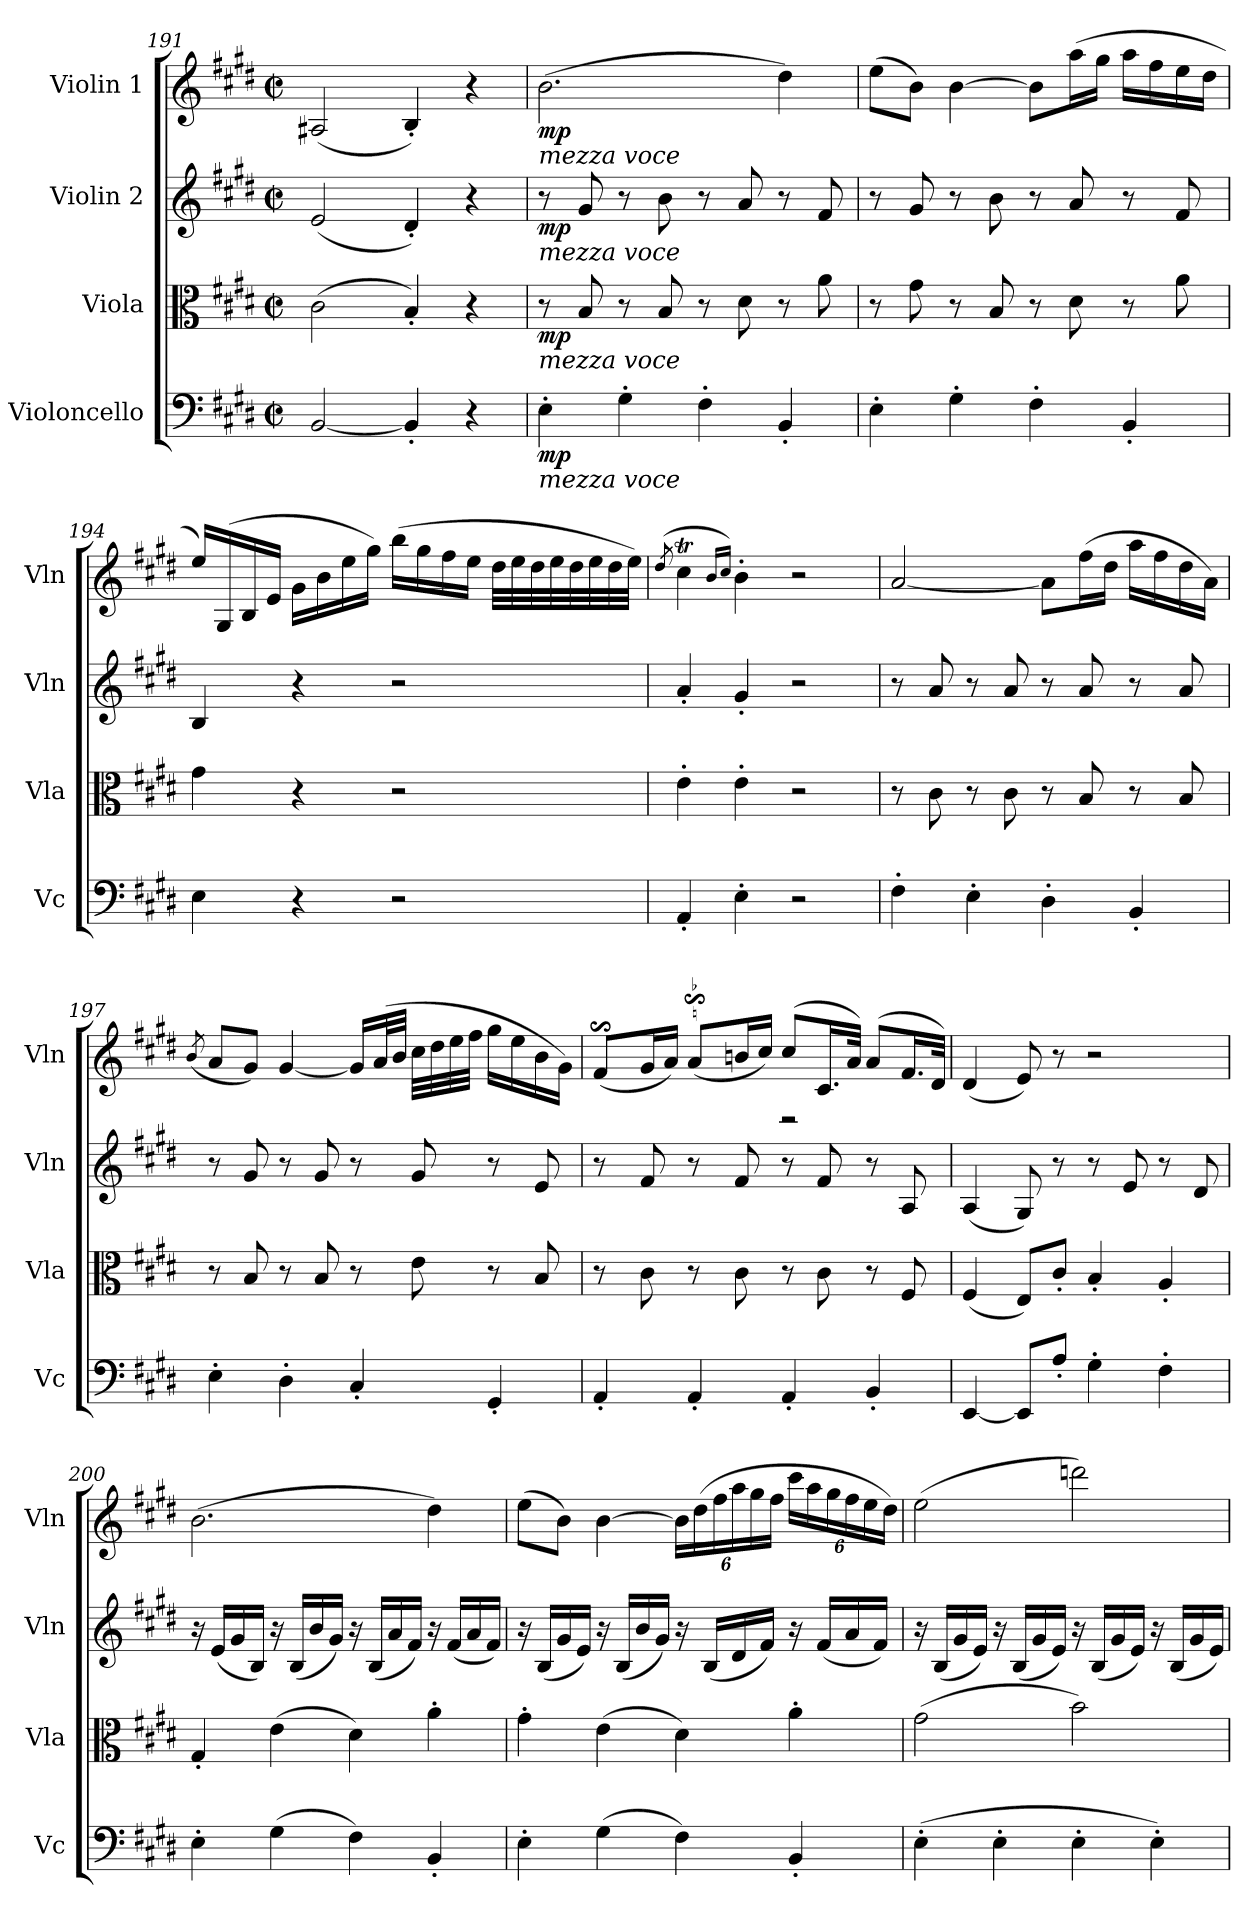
**kern	**dynam	**kern	**dynam	**kern	**dynam	**kern	**dynam
*part4	*part4	*part3	*part3	*part2	*part2	*part1	*part1
*staff4	*staff4	*staff3	*staff3	*staff2	*staff2	*staff1	*staff1
*I"Violoncello	*	*I"Viola	*	*I"Violin 2	*	*I"Violin 1	*
*I'Vc	*	*I'Vla	*	*I'Vln	*	*I'Vln	*
*clefF4	*	*clefC3	*	*clefG2	*	*clefG2	*
*k[f#c#g#d#]	*	*k[f#c#g#d#]	*	*k[f#c#g#d#]	*	*k[f#c#g#d#]	*
*M2/2	*	*M2/2	*	*M2/2	*	*M2/2	*
*met(c|)	*	*met(c|)	*	*met(c|)	*	*met(c|)	*
=191	=191	=191	=191	=191	=191	=191	=191
[2BB/	.	(>2c#\	.	(<2e/	.	(<2A#X/	.
4BB'/]	.	4B'/)	.	4d#'/)	.	4B'/)	.
4r	.	4r	.	4r	.	4r	.
=192	=192	=192	=192	=192	=192	=192	=192
!	!	!	!	!	!	!LO:TX:b:i:t=mezza voce	!
!	!	!	!	!LO:TX:b:i:t=mezza voce	!	!	!
!	!	!LO:TX:b:i:t=mezza voce	!	!	!	!	!
!LO:TX:b:i:t=mezza voce	!	!	!	!	!	!	!
!	!LO:DY:b	!	!LO:DY:b	!	!LO:DY:b	!	!LO:DY:b
4E'\	mp	8r	mp	8r	mp	(>2.b\	mp
.	.	8B/	.	8g#/	.	.	.
4G#'\	.	8r	.	8r	.	.	.
.	.	8B/	.	8b\	.	.	.
4F#'\	.	8r	.	8r	.	.	.
.	.	8d#\	.	8a/	.	.	.
4BB'/	.	8r	.	8r	.	4dd#\)	.
.	.	8a\	.	8f#/	.	.	.
!!LO:PB:g=z
=193	=193	=193	=193	=193	=193	=193	=193
4E'\	.	8r	.	8r	.	(>8ee\L	.
.	.	8g#\	.	8g#/	.	8b\J)	.
4G#'\	.	8r	.	8r	.	[4b\	.
.	.	8B/	.	8b\	.	.	.
4F#'\	.	8r	.	8r	.	8b\L]	.
.	.	8d#\	.	8a/	.	(>16aa\L	.
.	.	.	.	.	.	16gg#\JJ	.
4BB'/	.	8r	.	8r	.	16aa\LL	.
.	.	.	.	.	.	16ff#\	.
.	.	8a\	.	8f#/	.	16ee\	.
.	.	.	.	.	.	16dd#\JJ	.
=194	=194	=194	=194	=194	=194	=194	=194
4E\	.	4g#\	.	4B/	.	16ee/LL)	.
.	.	.	.	.	.	(>16G#/	.
.	.	.	.	.	.	16B/	.
.	.	.	.	.	.	16e/JJ	.
4r	.	4r	.	4r	.	16g#\LL	.
.	.	.	.	.	.	16b\	.
.	.	.	.	.	.	16ee\	.
.	.	.	.	.	.	16gg#\JJ)	.
2r	.	2r	.	2r	.	(>16bb\LL	.
.	.	.	.	.	.	16gg#\	.
.	.	.	.	.	.	16ff#\	.
.	.	.	.	.	.	16ee\JJ	.
.	.	.	.	.	.	32dd#\LLL	.
.	.	.	.	.	.	32ee\	.
.	.	.	.	.	.	32dd#\	.
.	.	.	.	.	.	32ee\	.
.	.	.	.	.	.	32dd#\	.
.	.	.	.	.	.	32ee\	.
.	.	.	.	.	.	32dd#\	.
.	.	.	.	.	.	32ee\JJJ)	.
=195	=195	=195	=195	=195	=195	=195	=195
.	.	.	.	.	.	(>8qdd#/	.
4AA'/	.	4e'\	.	4a'/	.	4cc#T\	.
.	.	.	.	.	.	16qb/LL	.
.	.	.	.	.	.	16qcc#/JJ)	.
4E'\	.	4e'\	.	4g#'/	.	4b'\	.
2r	.	2r	.	2r	.	2r	.
=196	=196	=196	=196	=196	=196	=196	=196
4F#'\	.	8r	.	8r	.	[2a/	.
.	.	8c#\	.	8a/	.	.	.
4E'\	.	8r	.	8r	.	.	.
.	.	8c#\	.	8a/	.	.	.
4D#'\	.	8r	.	8r	.	8a\L]	.
.	.	8B/	.	8a/	.	(>16ff#\L	.
.	.	.	.	.	.	16dd#\JJ	.
4BB'/	.	8r	.	8r	.	16aa\LL	.
.	.	.	.	.	.	16ff#\	.
.	.	8B/	.	8a/	.	16dd#\	.
.	.	.	.	.	.	16a\JJ)	.
!!LO:LB:g=z
=197	=197	=197	=197	=197	=197	=197	=197
.	.	.	.	.	.	(<8qb/	.
4E'\	.	8r	.	8r	.	8a/L	.
.	.	8B/	.	8g#/	.	8g#/J)	.
4D#'\	.	8r	.	8r	.	[4g#/	.
.	.	8B/	.	8g#/	.	.	.
4C#'/	.	8r	.	8r	.	16g#/LL]	.
.	.	.	.	.	.	(>32a/L	.
.	.	.	.	.	.	32b/JJJ	.
.	.	8e\	.	8g#/	.	32cc#\LLL	.
.	.	.	.	.	.	32dd#\	.
.	.	.	.	.	.	32ee\	.
.	.	.	.	.	.	32ff#\JJJ	.
4GG#'/	.	8r	.	8r	.	16gg#\LL	.
.	.	.	.	.	.	16ee\	.
.	.	8B/	.	8e/	.	16b\	.
.	.	.	.	.	.	16g#\JJ)	.
=198	=198	=198	=198	=198	=198	=198	=198
*	*	*	*	*	*	*^	*
4AA'/	.	8r	.	8r	.	(>8f#s$SS/L	16ryy	.
.	.	.	.	.	.	.	16ryy	.
.	.	8c#\	.	8f#/	.	16g#/L	8ryy	.
.	.	.	.	.	.	16a/JJ)	.	.
4AA'/	.	8r	.	8r	.	(>8as$Ss/L	16ryy	.
.	.	.	.	.	.	.	16ryy	.
.	.	8c#\	.	8f#/	.	16b/L	8ryy	.
.	.	.	.	.	.	16cc#/JJ)	.	.
4AA'/	.	8r	.	8r	.	(>8cc#/L	2r	.
.	.	8c#\	.	8f#/	.	16.c#/L	.	.
.	.	.	.	.	.	32a/JJk)	.	.
4BB'/	.	8r	.	8r	.	(>8a/L	.	.
.	.	8F#/	.	8A/	.	16.f#/L	.	.
.	.	.	.	.	.	32d#/JJk)	.	.
*	*	*	*	*	*	*v	*v	*
=199	=199	=199	=199	=199	=199	=199	=199
[4EE/	.	(<4F#/	.	(<4A/	.	(<4d#/	.
8EE/L]	.	8E/L)	.	8G#/)	.	8e/)	.
8A'/J	.	8c#'/J	.	8r	.	8r	.
4G#'\	.	4B'/	.	8r	.	2r	.
.	.	.	.	8e/	.	.	.
4F#'\	.	4A'/	.	8r	.	.	.
.	.	.	.	8d#/	.	.	.
=200	=200	=200	=200	=200	=200	=200	=200
4E'\	.	4G#'/	.	16r	.	(>2.b\	.
.	.	.	.	(<16e/LL	.	.	.
.	.	.	.	16g#/	.	.	.
.	.	.	.	16B/JJ)	.	.	.
(>4G#\	.	(>4e\	.	16r	.	.	.
.	.	.	.	(<16B/LL	.	.	.
.	.	.	.	16b/	.	.	.
.	.	.	.	16g#/JJ)	.	.	.
4F#\)	.	4d#\)	.	16r	.	.	.
.	.	.	.	(<16B/LL	.	.	.
.	.	.	.	16a/	.	.	.
.	.	.	.	16f#/JJ)	.	.	.
4BB'/	.	4a'\	.	16r	.	4dd#\)	.
.	.	.	.	(<16f#/LL	.	.	.
.	.	.	.	16a/	.	.	.
.	.	.	.	16f#/JJ)	.	.	.
!!LO:LB:g=z
=201	=201	=201	=201	=201	=201	=201	=201
4E'\	.	4g#'\	.	16r	.	(>8ee\L	.
.	.	.	.	(<16B/LL	.	.	.
.	.	.	.	16g#/	.	8b\J)	.
.	.	.	.	16e/JJ)	.	.	.
(>4G#\	.	(>4e\	.	16r	.	[4b\	.
.	.	.	.	(<16B/LL	.	.	.
.	.	.	.	16b/	.	.	.
.	.	.	.	16g#/JJ)	.	.	.
*	*	*	*	*	*	*Xbrackettup	*
4F#\)	.	4d#\)	.	16r	.	24b\LL]	.
.	.	.	.	.	.	(>24dd#\	.
.	.	.	.	(<16B/LL	.	.	.
.	.	.	.	.	.	24ff#\	.
.	.	.	.	16d#/	.	24aa\	.
.	.	.	.	.	.	24gg#\	.
.	.	.	.	16f#/JJ)	.	.	.
.	.	.	.	.	.	24ff#\JJ	.
4BB'/	.	4a'\	.	16r	.	24ccc#\LL	.
.	.	.	.	.	.	24aa\	.
.	.	.	.	(<16f#/LL	.	.	.
.	.	.	.	.	.	24gg#\	.
.	.	.	.	16a/	.	24ff#\	.
.	.	.	.	.	.	24ee\	.
.	.	.	.	16f#/JJ)	.	.	.
.	.	.	.	.	.	24dd#\JJ)	.
=202	=202	=202	=202	=202	=202	=202	=202
(>4E'\	.	(>2g#\	.	16r	.	(>2ee\	.
.	.	.	.	(<16B/LL	.	.	.
.	.	.	.	16g#/	.	.	.
.	.	.	.	16e/JJ)	.	.	.
4E'\	.	.	.	16r	.	.	.
.	.	.	.	(<16B/LL	.	.	.
.	.	.	.	16g#/	.	.	.
.	.	.	.	16e/JJ)	.	.	.
4E'\	.	2b\)	.	16r	.	2dddn\)	.
.	.	.	.	(<16B/LL	.	.	.
.	.	.	.	16g#/	.	.	.
.	.	.	.	16e/JJ)	.	.	.
4E'\)	.	.	.	16r	.	.	.
.	.	.	.	(<16B/LL	.	.	.
.	.	.	.	16g#/	.	.	.
.	.	.	.	16e/JJ)	.	.	.
=	=	=	=	=	=	=	=
*-	*-	*-	*-	*-	*-	*-	*-
